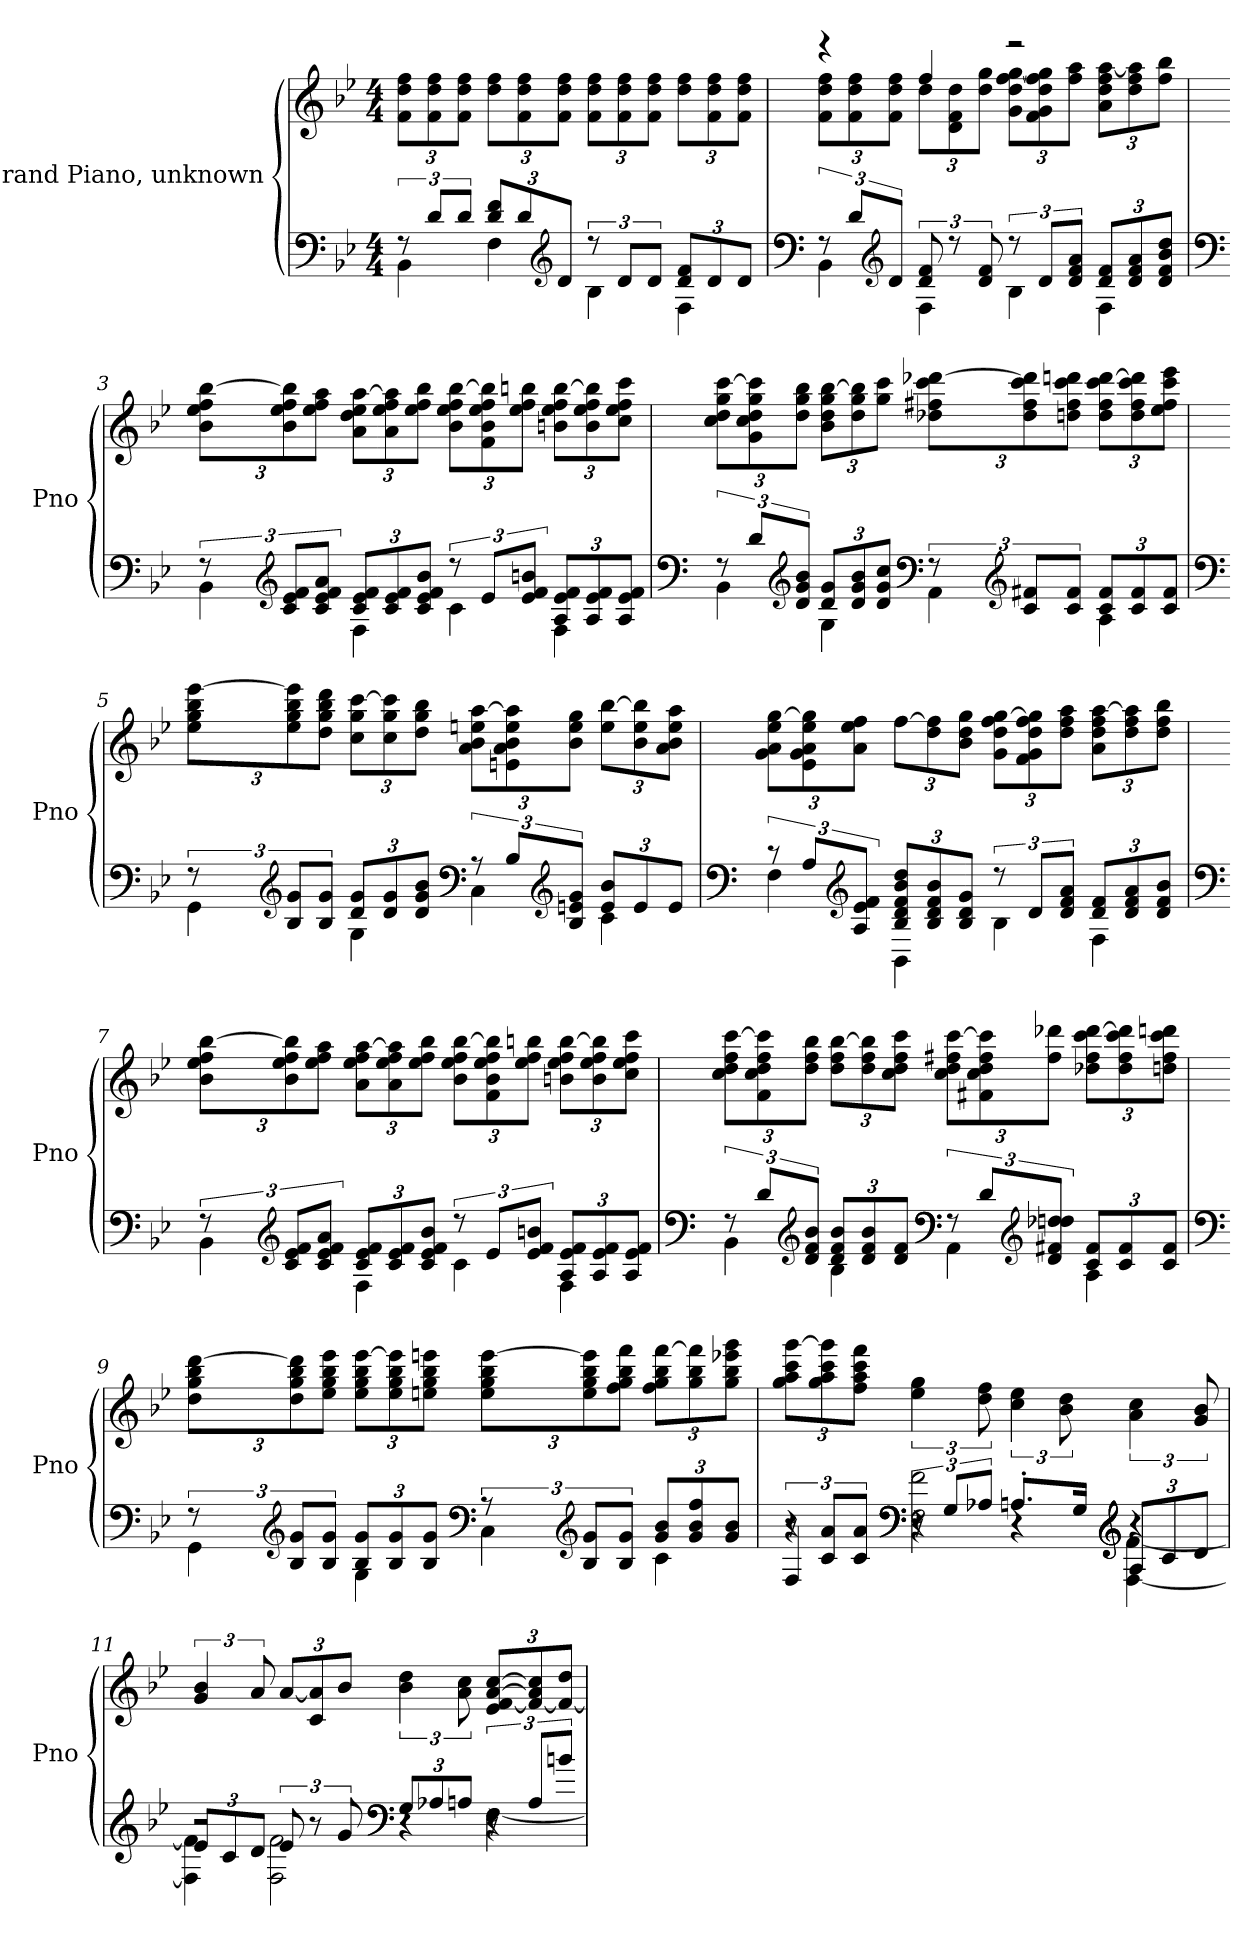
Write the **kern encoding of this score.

**kern	**kern
*part1	*part1
*staff2	*staff1
*I"Grand Piano, unknown	*
*I'Pno	*
*clefF4	*clefG2
*k[b-e-]	*k[b-e-]
*M4/4	*M4/4
*MM120	*MM120
=1	=1
*^	*
*	*	*Xbrackettup
12r	4BB-\	12f\ 12dd\ 12ff\L
12d/L	.	12f\ 12dd\ 12ff\
12d/J	.	12f\ 12dd\ 12ff\J
*Xbrackettup	*	*
12d/ 12f/L	4F\	12dd\ 12ff\L
12d/	.	12f\ 12dd\ 12ff\
*clefG2	*	*
12d/J	.	12f\ 12dd\ 12ff\J
*brackettup	*	*
12r	4B-\	12f\ 12dd\ 12ff\L
12d/L	.	12f\ 12dd\ 12ff\
12d/J	.	12f\ 12dd\ 12ff\J
*Xbrackettup	*	*
12d/ 12f/L	4F\	12dd\ 12ff\L
12d/	.	12f\ 12dd\ 12ff\
12d/J	.	12f\ 12dd\ 12ff\J
=2	=2	=2
*clefF4	*	*
*brackettup	*	*
*	*	*^
12r	4BB-\	4r	12f\ 12dd\ 12ff\L
12d/L	.	.	12f\ 12dd\ 12ff\
*clefG2	*	*	*
12d/J	.	.	12f\ 12dd\ 12ff\J
12d/ 12f/	4F\	4ff/	12dd\L
12r	.	.	12d\ 12f\ 12dd\
12d/ 12f/	.	.	12dd\ 12gg\J
12r	4B-\	2r	12g\ 12dd\ 12ff\ [12gg\L
12d/L	.	.	12f\ 12g\ 12dd\ 12ff\ 12gg\]
12d/ 12f/ 12a/J	.	.	12ff\ 12aa\J
*Xbrackettup	*	*	*
12d/ 12f/L	4F\	.	12a\ 12dd\ 12ff\ [12aa\L
12d/ 12f/ 12a/	.	.	12dd\ 12ff\ 12aa\]
12d/ 12f/ 12b-/ 12dd/J	.	.	12ff\ 12bb-\J
*	*	*v	*v
!!LO:LB:g=z
=3	=3	=3
*clefF4	*	*
*brackettup	*	*
12r	4BB-\	12b-\ 12ee-\ 12ff\ [12bb-\L
*clefG2	*	*
12c/ 12e-/ 12f/L	.	12b-\ 12ee-\ 12ff\ 12bb-\]
12c/ 12e-/ 12f/ 12a/J	.	12ee-\ 12ff\ 12aa\J
*Xbrackettup	*	*
12c/ 12e-/ 12f/L	4F\	12a\ 12dd\ 12ee-\ [12aa\L
12c/ 12e-/ 12f/	.	12a\ 12ee-\ 12ff\ 12aa\]
12c/ 12e-/ 12f/ 12b-/J	.	12ee-\ 12ff\ 12bb-\J
*brackettup	*	*
12r	4c\	12b-\ 12ee-\ 12ff\ [12bb-\L
12e-/L	.	12f\ 12b-\ 12ee-\ 12ff\ 12bb-\]
12e-/ 12f/ 12bn/J	.	12ee-\ 12ff\ 12bbn\J
*Xbrackettup	*	*
12A/ 12e-/ 12f/L	4F\	12bn\ 12ee-\ 12ff\ [12bb\L
12A/ 12e-/ 12f/	.	12b\ 12ee-\ 12ff\ 12bb\]
12A/ 12e-/ 12f/J	.	12cc\ 12ee-\ 12ff\ 12ccc\J
!!LO:LB:g=z
=4	=4	=4
*clefF4	*	*
*brackettup	*	*
12r	4BB-\	12cc\ 12dd\ 12gg\ [12ccc\L
12d/L	.	12g\ 12cc\ 12dd\ 12gg\ 12ccc\]
*clefG2	*	*
12d/ 12g/ 12b-/J	.	12dd\ 12gg\ 12bb-\J
*Xbrackettup	*	*
12d/ 12g/L	4G\	12b-\ 12dd\ 12gg\ [12bb-\L
12d/ 12g/ 12b-/	.	12dd\ 12gg\ 12bb-\]
12d/ 12g/ 12cc/J	.	12gg\ 12ccc\J
*clefF4	*	*
*brackettup	*	*
12r	4AA\	12dd-X\ 12ff#X\ 12ccc\ [12ddd-X\L
*clefG2	*	*
12c/ 12f#X/L	.	12dd-\ 12ff#\ 12ccc\ 12ddd-\]
12c/ 12f#/J	.	12ddn\ 12ff#\ 12ccc\ 12dddn\J
*Xbrackettup	*	*
12c/ 12f#/L	4A\	12dd\ 12ff#\ 12ccc\ [12ddd\L
12c/ 12f#/	.	12dd\ 12ff#\ 12ccc\ 12ddd\]
12c/ 12f#/J	.	12ee-\ 12ff#\ 12ccc\ 12eee-\J
!!LO:LB:g=z
=5	=5	=5
*clefF4	*	*
*brackettup	*	*
12r	4GG\	12ee-\ 12gg\ 12bb-\ [12eee-\L
*clefG2	*	*
12B-/ 12g/L	.	12ee-\ 12gg\ 12bb-\ 12eee-\]
12B-/ 12g/J	.	12dd\ 12gg\ 12bb-\ 12ddd\J
*Xbrackettup	*	*
12d/ 12g/L	4G\	12cc\ 12gg\ [12ccc\L
12d/ 12g/	.	12cc\ 12gg\ 12ccc\]
12d/ 12g/ 12b-/J	.	12dd\ 12gg\ 12bb-\J
*clefF4	*	*
*brackettup	*	*
12r	4C\	12a\ 12b-\ 12een\ [12aa\L
12B-/L	.	12en\ 12a\ 12b-\ 12ee\ 12aa\]
*clefG2	*	*
12B-/ 12en/ 12g/J	.	12b-\ 12ee\ 12gg\J
*Xbrackettup	*	*
12e/ 12b-/L	4c\	12ee\ [12bb-\L
12e/	.	12b-\ 12ee\ 12bb-\]
12e/J	.	12a\ 12b-\ 12ee\ 12aa\J
=6	=6	=6
*clefF4	*	*
*brackettup	*	*
12r	4F\	12g\ 12a\ 12ee-\ [12gg\L
12A/L	.	12e-\ 12g\ 12a\ 12ee-\ 12gg\]
*clefG2	*	*
12A/ 12e-/ 12f/J	.	12a\ 12ee-\ 12ff\J
*Xbrackettup	*	*
12B-/ 12d/ 12f/ 12b-/ 12dd/L	4BB-\	[12ff\L
12B-/ 12d/ 12f/ 12b-/	.	12dd\ 12ff\]
12B-/ 12d/ 12g/J	.	12b-\ 12dd\ 12gg\J
*brackettup	*	*
12r	4B-\	12g\ 12dd\ 12ff\ [12gg\L
12d/L	.	12f\ 12g\ 12dd\ 12ff\ 12gg\]
12d/ 12f/ 12a/J	.	12dd\ 12ff\ 12aa\J
*Xbrackettup	*	*
12d/ 12f/L	4F\	12a\ 12dd\ 12ff\ [12aa\L
12d/ 12f/ 12a/	.	12dd\ 12ff\ 12aa\]
12d/ 12f/ 12b-/J	.	12dd\ 12ff\ 12bb-\J
!!LO:LB:g=z
=7	=7	=7
*clefF4	*	*
*brackettup	*	*
12r	4BB-\	12b-\ 12ee-\ 12ff\ [12bb-\L
*clefG2	*	*
12c/ 12e-/ 12f/L	.	12b-\ 12ee-\ 12ff\ 12bb-\]
12c/ 12e-/ 12f/ 12a/J	.	12ee-\ 12ff\ 12aa\J
*Xbrackettup	*	*
12c/ 12e-/ 12f/L	4F\	12a\ 12ee-\ 12ff\ [12aa\L
12c/ 12e-/ 12f/	.	12a\ 12ee-\ 12ff\ 12aa\]
12c/ 12e-/ 12f/ 12b-/J	.	12ee-\ 12ff\ 12bb-\J
*brackettup	*	*
12r	4c\	12b-\ 12ee-\ 12ff\ [12bb-\L
12e-/L	.	12f\ 12b-\ 12ee-\ 12ff\ 12bb-\]
12e-/ 12f/ 12bn/J	.	12ee-\ 12ff\ 12bbn\J
*Xbrackettup	*	*
12A/ 12e-/ 12f/L	4F\	12bn\ 12ee-\ 12ff\ [12bb\L
12A/ 12e-/ 12f/	.	12b\ 12ee-\ 12ff\ 12bb\]
12A/ 12e-/ 12f/J	.	12cc\ 12ee-\ 12ff\ 12ccc\J
!!LO:PB:g=z
=8	=8	=8
*clefF4	*	*
*brackettup	*	*
12r	4BB-\	12cc\ 12dd\ 12ff\ [12ccc\L
12d/L	.	12f\ 12cc\ 12dd\ 12ff\ 12ccc\]
*clefG2	*	*
12d/ 12f/ 12b-/J	.	12dd\ 12ff\ 12bb-\J
*Xbrackettup	*	*
12d/ 12f/ 12b-/L	4B-\	12dd\ 12ff\ [12bb-\L
12d/ 12f/ 12b-/	.	12dd\ 12ff\ 12bb-\]
12d/ 12f/J	.	12cc\ 12dd\ 12ff\ 12ccc\J
*clefF4	*	*
*brackettup	*	*
12r	4AA\	12cc\ 12dd\ 12ff#X\ [12ccc\L
12d/L	.	12f#X\ 12cc\ 12dd\ 12ff#\ 12ccc\]
*clefG2	*	*
12d/ 12f#X/ 12dd-X/ 12ddn/J	.	12ff#\ 12ddd-X\J
*Xbrackettup	*	*
12c/ 12f#/L	4A\	12dd-X\ 12ff#\ 12ccc\ [12ddd-\L
12c/ 12f#/	.	12dd-\ 12ff#\ 12ccc\ 12ddd-\]
12c/ 12f#/J	.	12ddn\ 12ff#\ 12ccc\ 12dddn\J
!!LO:LB:g=z
=9	=9	=9
*clefF4	*	*
*brackettup	*	*
12r	4GG\	12dd\ 12gg\ 12bb-\ [12ddd\L
*clefG2	*	*
12B-/ 12g/L	.	12dd\ 12gg\ 12bb-\ 12ddd\]
12B-/ 12g/J	.	12ee-\ 12gg\ 12bb-\ 12eee-\J
*Xbrackettup	*	*
12B-/ 12g/L	4G\	12ee-\ 12gg\ 12bb-\ [12eee-\L
12B-/ 12g/	.	12ee-\ 12gg\ 12bb-\ 12eee-\]
12B-/ 12g/J	.	12een\ 12gg\ 12bb-\ 12eeen\J
*clefF4	*	*
*brackettup	*	*
12r	4C\	12ee\ 12gg\ 12bb-\ [12eee\L
*clefG2	*	*
12B-/ 12g/L	.	12ee\ 12gg\ 12bb-\ 12eee\]
12B-/ 12g/J	.	12ff\ 12gg\ 12bb-\ 12fff\J
*Xbrackettup	*	*
12g/ 12b-/L	4c\	12ff\ 12gg\ 12bb-\ [12fff\L
12g/ 12b-/ 12ff/	.	12gg\ 12bb-\ 12fff\]
12g/ 12b-/J	.	12gg\ 12bb-\ 12eee-X\ 12ggg\J
*v	*v	*
=10	=10
*brackettup	*
*^	*
*	*^	*
12r	4r	4F/	12gg\ 12aa\ 12ccc\ [12ggg\L
12c/ 12a/L	.	.	12gg\ 12aa\ 12ccc\ 12ggg\]
12c/ 12a/J	.	.	12ff\ 12aa\ 12ccc\ 12fff\J
*clefF4	*	*	*
*	*	*	*brackettup
12r	2F\ 2f\	4r	6ee-\ 6gg\
12G/L	.	.	.
12A-X/J	.	.	12dd\ 12ff\
4r	.	8.An'/L	6cc\ 6ee-\
.	.	.	12b-\ 12dd\
.	.	16G/Jk	.
*clefG2	*	*	*
*Xbrackettup	*	*	*
12A/L	[4F\ [4f\	4r	6a\ 6cc\
12c/	.	.	.
12d/J	.	.	12g/ 12b-/
!!LO:LB:g=z
=11	=11	=11	=11
12e-/L	4F\] 4f\]	2r	6g/ 6b-/
12c/	.	.	.
12d/J	.	.	12a/
*brackettup	*	*	*Xbrackettup
12e-/	2F\ 2f\	.	[12a/L
12r	.	.	12c/ 12a/]
12g/	.	.	12b-/J
*clefF4	*	*	*
*	*	*Xbrackettup	*brackettup
4r	.	12G/L	6b-\ 6dd\
.	.	12A-X/	.
.	.	12An/J	12a\ 12cc\
*brackettup	*	*	*Xbrackettup
12r	[4F\	4r	12e-/ [12f/ [12a/ [12cc/L
12A/L	.	.	12f/_ 12a/] 12cc/]
12bn/J	.	.	12f/_ 12dd/J
*v	*v	*v	*
=	=
*-	*-
